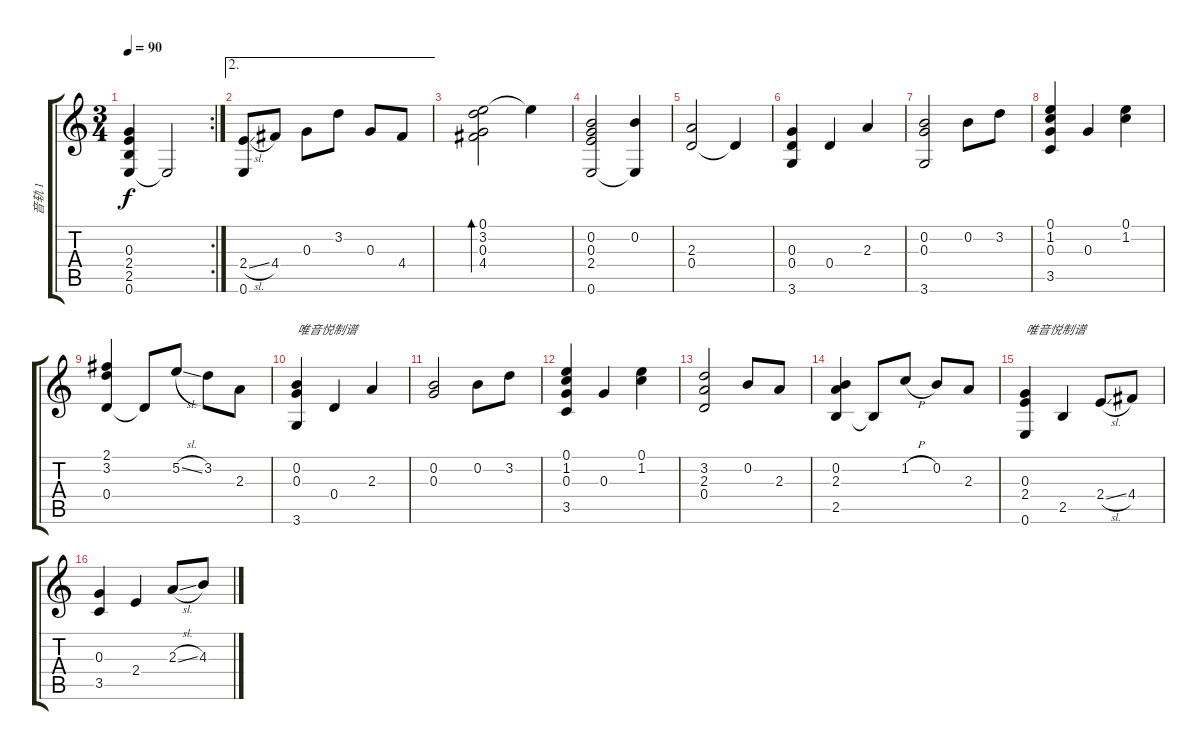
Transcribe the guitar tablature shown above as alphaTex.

\track ("音轨 1" "音轨 1") {instrument acousticguitarsteel}
\staff {score tabs}
\tuning (E4 B3 G3 D3 A2 E2) {hide}
\rc 2
\ts (3 4)
\tempo 90
\clef g2
\ks c
(0.3 2.4 2.5 0.6).4{dy f} 0.6{t}.2 |
\ae 2
(2.4{sl} 0.6).8 4.4.8 0.3.8 3.2.8 0.3.8 4.4.8 |
(0.1 3.2 0.3 4.4).2{bd 60} 0.1{t}.4 |
(0.2 0.3 2.4 0.6).2 (0.2 0.6{t}).4 |
(2.3 0.4).2 0.4{t}.4 |
(0.3 0.4 3.6).4 0.4.4 2.3.4 |
(0.2 0.3 3.6).2 0.2.8 3.2.8 |
(0.1 1.2 0.3 3.5).4 0.3.4 (0.1 1.2).4 |
(2.1 3.2 0.4).4 0.4{t}.8 5.2{sl}.8 3.2.8 2.3.8 |
(0.2 0.3 3.6).4{txt "唯音悦制谱"} 0.4.4 2.3.4 |
(0.2 0.3).2 0.2.8 3.2.8 |
(0.1 1.2 0.3 3.5).4 0.3.4 (0.1 1.2).4 |
(3.2 2.3 0.4).2 0.2.8 2.3.8 |
(0.2 2.3 2.5).4 2.5{t}.8 1.2{h}.8 0.2.8 2.3.8 |
(0.3 2.4 0.6).4{txt "唯音悦制谱"} 2.5.4 2.4{sl}.8 4.4.8 |
(0.3 3.5).4 2.4.4 2.3{sl}.8 4.3.8
